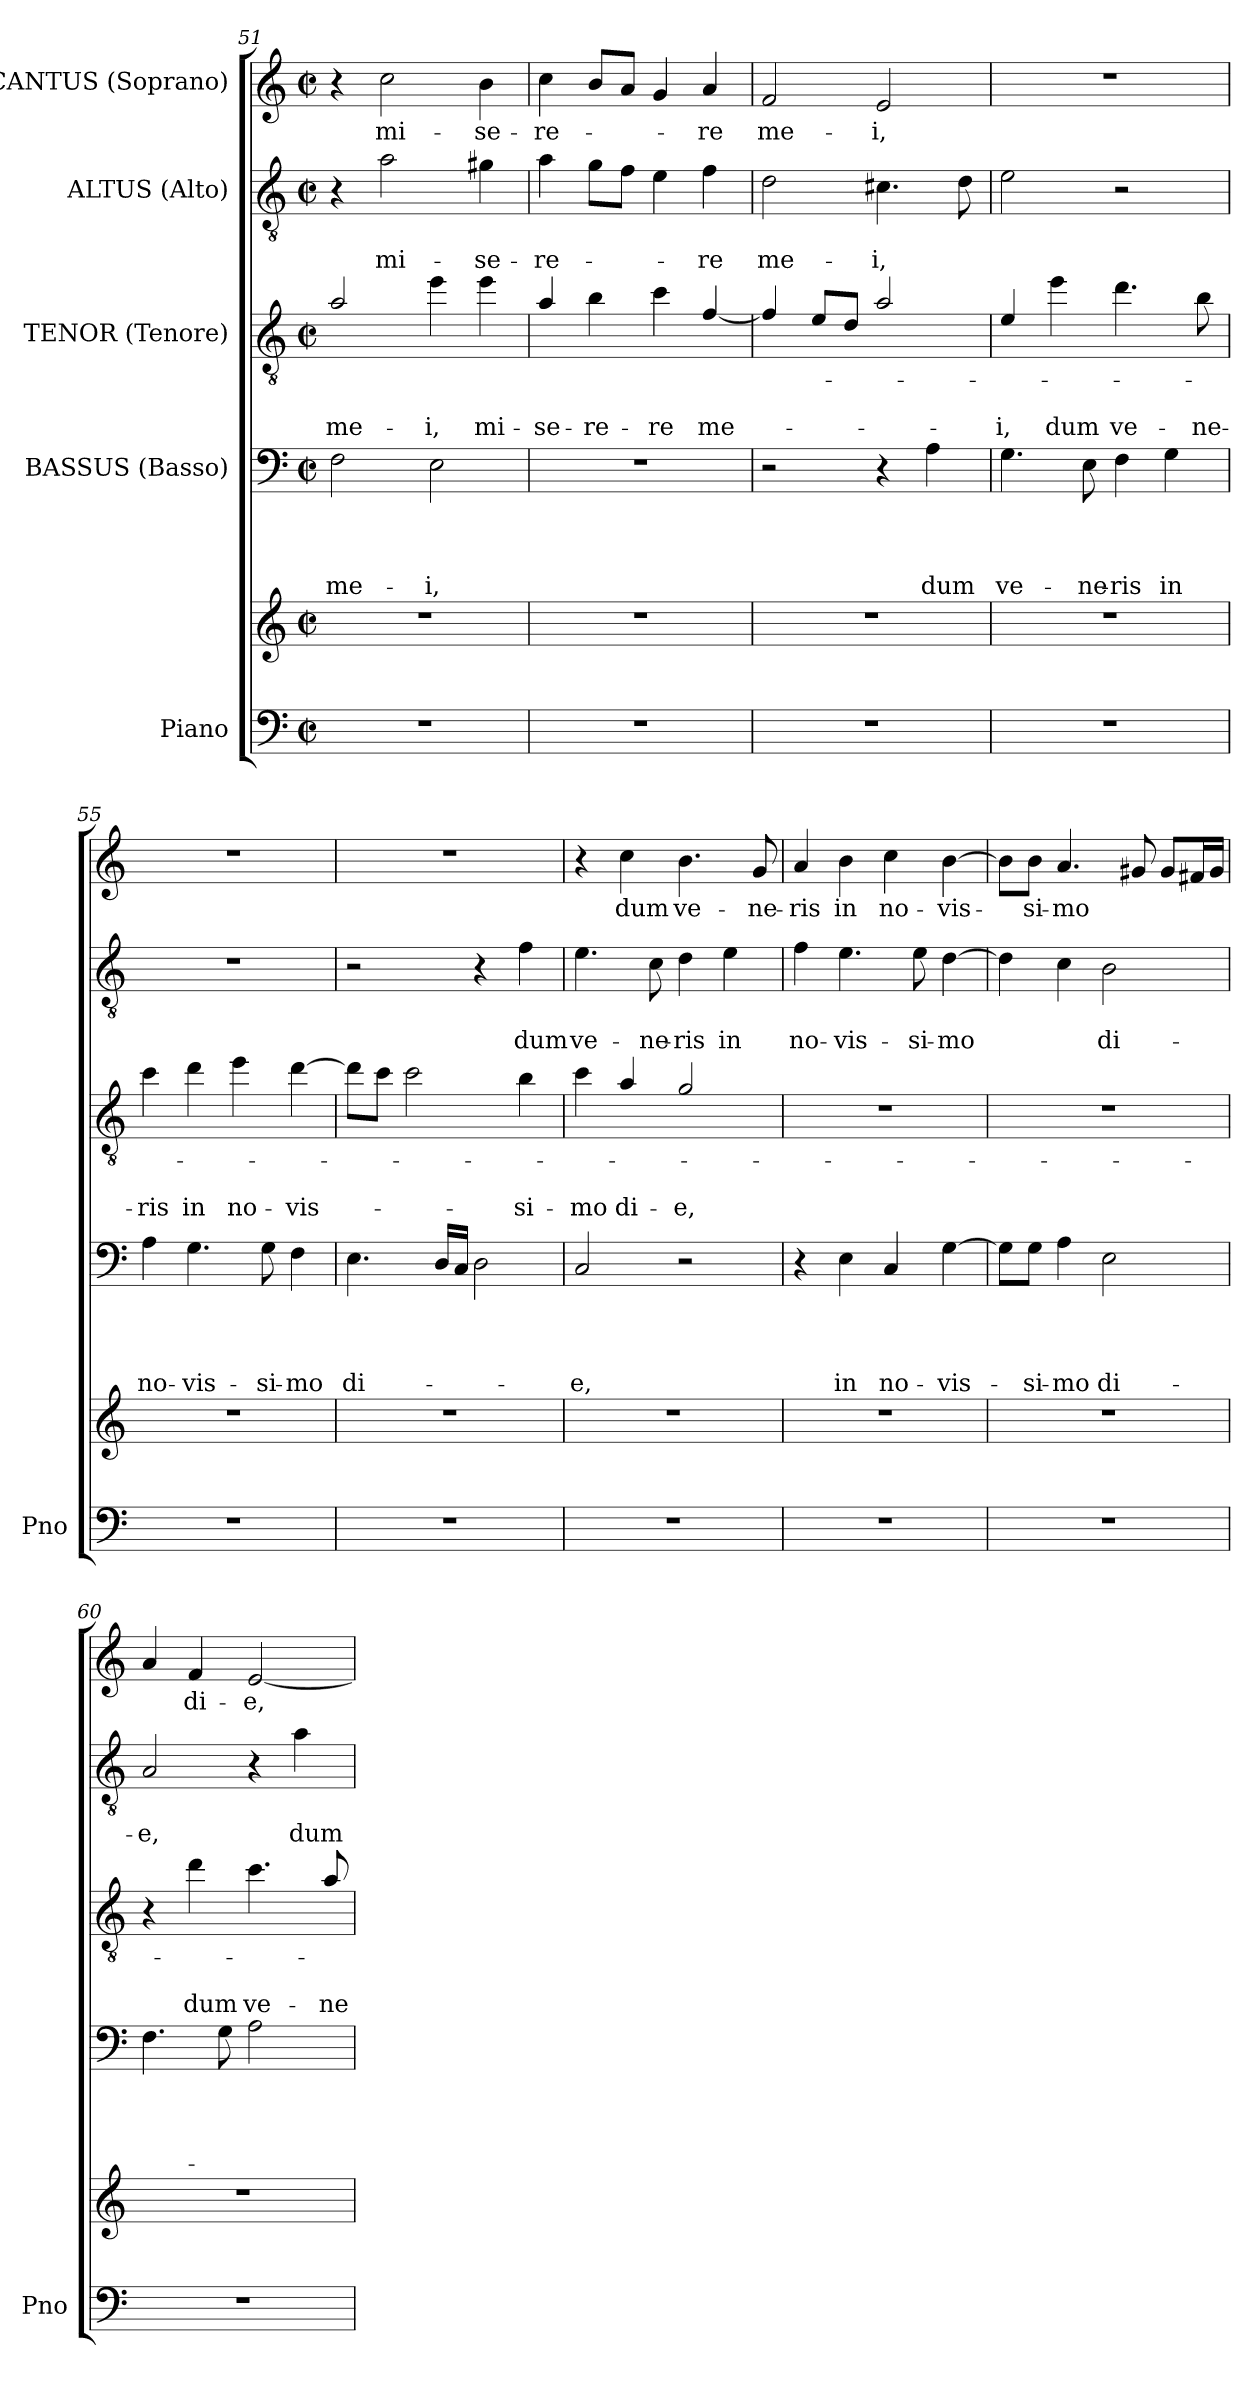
**kern	**kern	**kern	**text	**text	**text	**text	**kern	**text	**text	**text	**kern	**text	**text	**kern	**text
*part5	*part5	*part4	*part4	*part4	*part4	*part4	*part3	*part3	*part3	*part3	*part2	*part2	*part2	*part1	*part1
*staff6	*staff5	*staff4	*staff4	*staff4	*staff4	*staff4	*staff3	*staff3	*staff3	*staff3	*staff2	*staff2	*staff2	*staff1	*staff1
*I"Piano	*	*I"BASSUS (Basso)	*	*	*	*	*I"TENOR (Tenore)	*	*	*	*I"ALTUS (Alto)	*	*	*I"CANTUS (Soprano)	*
*I'Pno	*	*	*	*	*	*	*	*	*	*	*	*	*	*	*
*clefF4	*clefG2	*clefF4	*	*	*	*	*clefGv2	*	*	*	*clefGv2	*	*	*clefG2	*
*	*	*	*	*	*	*	*ITrd8c14	*	*	*	*	*	*	*	*
*k[]	*k[]	*k[]	*	*	*	*	*k[]	*	*	*	*k[]	*	*	*k[]	*
*C:	*C:	*C:	*	*	*	*	*C:	*	*	*	*C:	*	*	*C:	*
*M2/2	*M2/2	*M2/2	*	*	*	*	*M2/2	*	*	*	*M2/2	*	*	*M2/2	*
*met(c|)	*met(c|)	*met(c|)	*	*	*	*	*met(c|)	*	*	*	*met(c|)	*	*	*met(c|)	*
=51	=51	=51	=51	=51	=51	=51	=51	=51	=51	=51	=51	=51	=51	=51	=51
1r	1r	2F\	.	.	.	me-	2A/	.	.	me-	4r	.	.	4r	.
.	.	.	.	.	.	.	.	.	.	.	2a\	.	mi-	2cc\	mi-
.	.	2E\	.	.	.	-i,	4e\	.	.	-i,	.	.	.	.	.
.	.	.	.	.	.	.	4e\	.	.	mi-	4g#\	.	-se-	4b\	-se-
=52	=52	=52	=52	=52	=52	=52	=52	=52	=52	=52	=52	=52	=52	=52	=52
1r	1r	1r	.	.	.	.	4A/	.	.	-se-	4a\	.	-re-	4cc\	-re-
.	.	.	.	.	.	.	4B\	.	.	-re-	8g\L	.	.	8b/L	.
.	.	.	.	.	.	.	.	.	.	.	8f\J	.	.	8a/J	.
.	.	.	.	.	.	.	4c\	.	.	-re	4e\	.	.	4g/	.
.	.	.	.	.	.	.	[4F/	.	.	me-	4f\	.	-re	4a/	-re
!!LO:PB:g=z
=53	=53	=53	=53	=53	=53	=53	=53	=53	=53	=53	=53	=53	=53	=53	=53
1r	1r	2r	.	.	.	.	4F/]	­-	.	.	2d\	.	me-	2f/	me-
.	.	.	.	.	.	.	8E/L	.	.	.	.	.	.	.	.
.	.	.	.	.	.	.	8D/J	.	.	.	.	.	.	.	.
.	.	4r	.	.	.	.	2A/	.	.	.	4.c#X\	.	-i,	2e/	-i,
.	.	4A\	.	.	.	dum	.	.	.	.	.	.	.	.	.
.	.	.	.	.	.	.	.	.	.	.	8d\	.	.	.	.
=54	=54	=54	=54	=54	=54	=54	=54	=54	=54	=54	=54	=54	=54	=54	=54
1r	1r	4.G\	.	.	.	ve-	4E/	.	.	-i,	2e\	.	.	1r	.
.	.	.	.	.	.	.	4e\	.	.	dum	.	.	.	.	.
.	.	8E\	.	.	.	-ne-	.	.	.	.	.	.	.	.	.
.	.	4F\	.	.	.	-ris	4.d\	.	.	ve-	2r	.	.	.	.
.	.	4G\	.	.	.	in	.	.	.	.	.	.	.	.	.
.	.	.	.	.	.	.	8B\	.	.	-ne-	.	.	.	.	.
=55	=55	=55	=55	=55	=55	=55	=55	=55	=55	=55	=55	=55	=55	=55	=55
1r	1r	4A\	.	.	.	no-	4c\	.	.	-ris	1r	.	.	1r	.
.	.	4.G\	.	.	.	-vis-	4d\	.	.	in	.	.	.	.	.
.	.	.	.	.	.	.	4e\	.	.	no-	.	.	.	.	.
.	.	8G\	.	.	.	-si-	.	.	.	.	.	.	.	.	.
.	.	4F\	.	.	.	-mo	[4d\	.	.	-vis-	.	.	.	.	.
=56	=56	=56	=56	=56	=56	=56	=56	=56	=56	=56	=56	=56	=56	=56	=56
1r	1r	4.E\	.	.	.	di-	8d\L]	.	.	.	2r	.	.	1r	.
.	.	.	.	.	.	.	8c\J	.	.	.	.	.	.	.	.
.	.	.	.	.	.	.	2c\	.	.	.	.	.	.	.	.
.	.	16D/LL	.	.	.	.	.	.	.	.	.	.	.	.	.
.	.	16C/JJ	.	.	.	.	.	.	.	.	.	.	.	.	.
.	.	2D\	.	.	.	.	.	.	.	.	4r	.	.	.	.
.	.	.	.	.	.	.	4B\	.	.	-si-	4f\	.	dum	.	.
=57	=57	=57	=57	=57	=57	=57	=57	=57	=57	=57	=57	=57	=57	=57	=57
1r	1r	2C/	.	.	.	-e,	4c\	.	.	-mo	4.e\	.	ve-	4r	.
.	.	.	.	.	.	.	4A/	.	.	di-	.	.	.	4cc\	dum
.	.	.	.	.	.	.	.	.	.	.	8c\	.	-ne-	.	.
.	.	2r	.	.	.	.	2G/	.	.	-e,	4d\	.	-ris	4.b\	ve-
.	.	.	.	.	.	.	.	.	.	.	4e\	.	in	.	.
.	.	.	.	.	.	.	.	.	.	.	.	.	.	8g/	-ne-
=58	=58	=58	=58	=58	=58	=58	=58	=58	=58	=58	=58	=58	=58	=58	=58
1r	1r	4r	.	.	.	.	1r	.	.	.	4f\	.	no-	4a/	-ris
.	.	4E\	.	.	.	in	.	.	.	.	4.e\	.	-vis-	4b\	in
.	.	4C/	.	.	.	no-	.	.	.	.	.	.	.	4cc\	no-
.	.	.	.	.	.	.	.	.	.	.	8e\	.	-si-	.	.
.	.	[4G\	.	.	.	-vis-	.	.	.	.	[4d\	.	-mo	[4b\	-vis-
!!LO:LB:g=z
=59	=59	=59	=59	=59	=59	=59	=59	=59	=59	=59	=59	=59	=59	=59	=59
1r	1r	8G\L]	­	.	.	.	1r	.	.	.	4d\]	.	.	8b\L]	-­
.	.	8G\J	.	.	.	-si-	.	.	.	.	.	.	.	8b\J	si-
.	.	4A\	.	.	.	-mo	.	.	.	.	4c\	.	.	4.a/	-mo
.	.	2E\	.	.	.	di-	.	.	.	.	2B\	.	di-	.	.
.	.	.	.	.	.	.	.	.	.	.	.	.	.	8g#/	.
.	.	.	.	.	.	.	.	.	.	.	.	.	.	8g#/L	.
.	.	.	.	.	.	.	.	.	.	.	.	.	.	16f#/L	.
.	.	.	.	.	.	.	.	.	.	.	.	.	.	16g#/JJ	.
=60	=60	=60	=60	=60	=60	=60	=60	=60	=60	=60	=60	=60	=60	=60	=60
1r	1r	4.F\	.	.	.	.	4r	.	.	.	2A/	.	-e,	4a/	.
.	.	.	.	.	.	.	4d\	.	.	dum	.	.	.	4f/	di-
.	.	8G\	.	.	.	.	.	.	.	.	.	.	.	.	.
.	.	2A\	.	.	.	.	4.c\	.	.	ve-	4r	.	.	[2e/	-e,
.	.	.	.	.	.	.	.	.	.	.	4a\	.	dum	.	.
.	.	.	.	.	.	.	8A/	.	.	-ne-	.	.	.	.	.
=	=	=	=	=	=	=	=	=	=	=	=	=	=	=	=
*-	*-	*-	*-	*-	*-	*-	*-	*-	*-	*-	*-	*-	*-	*-	*-
